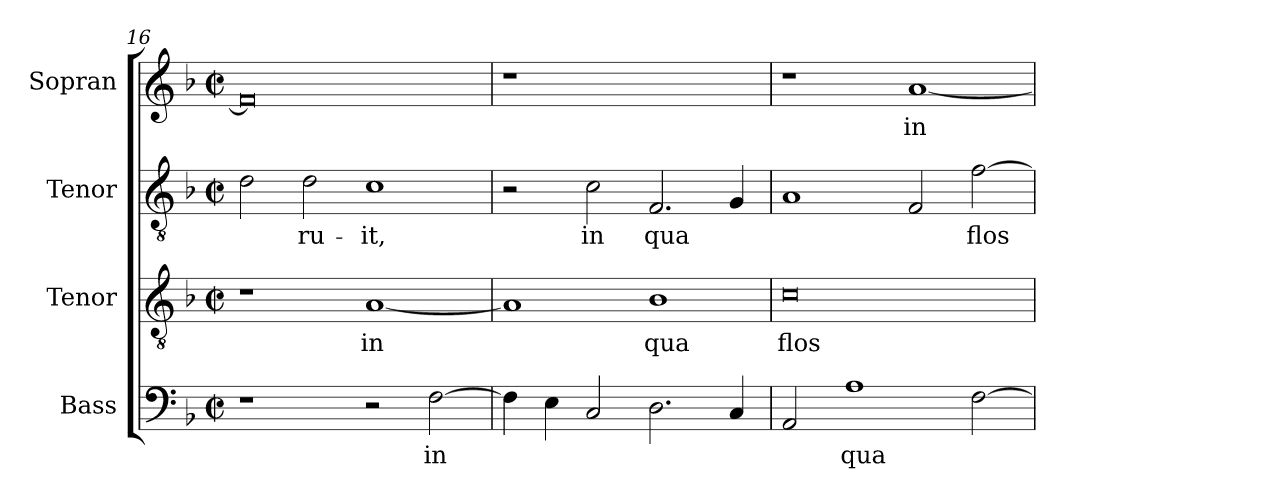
**kern	**text	**kern	**text	**kern	**text	**kern	**text
*part4	*part4	*part3	*part3	*part2	*part2	*part1	*part1
*staff4	*staff4	*staff3	*staff3	*staff2	*staff2	*staff1	*staff1
*I"Bass	*	*I"Tenor	*	*I"Tenor	*	*I"Sopran	*
*	*	*I'Tenor	*	*	*	*	*
*clefF4	*	*clefGv2	*	*clefGv2	*	*clefG2	*
*	*	*ITrd7c12	*	*ITrd7c12	*	*	*
*k[b-]	*	*k[b-]	*	*k[b-]	*	*k[b-]	*
*d:	*	*d:	*	*d:	*	*d:	*
*M2/2	*	*M2/2	*	*M2/2	*	*M2/2	*
*met(c|)	*	*met(c|)	*	*met(c|)	*	*met(c|)	*
=16	=16	=16	=16	=16	=16	=16	=16
1r	.	1r	.	2Di\	.	0fi]	.
!	!	!	!	!	!LO:LY:b:color=#000000	!	!
.	.	.	.	2Di\	-ru-	.	.
!	!	!	!LO:LY:b:color=#000000	!	!	!	!
!	!	!	!	!	!LO:LY:b:color=#000000	!	!
2r	.	[<1AAi	in	1Ci	-it,	.	.
!	!LO:LY:b:color=#000000	!	!	!	!	!	!
[>2Fi\	in	.	.	.	.	.	.
=17	=17	=17	=17	=17	=17	=17	=17
!	!	!	!	!	!	!LO:N:vis=1	!
4Fi\]	.	1AAi]	.	2r	.	1r	.
4Ei\	.	.	.	.	.	.	.
!	!	!	!	!	!LO:LY:b:color=#000000	!	!
2Ci/	.	.	.	2Ci\	in	.	.
!	!	!	!LO:LY:b:color=#000000	!	!	!	!
!	!	!	!	!	!LO:LY:b:color=#000000	!	!
2.Di\	.	1BB-i	qua	2.FFi/	qua	1ryy	.
4Ci/	.	.	.	4GGi/	.	.	.
=18	=18	=18	=18	=18	=18	=18	=18
!	!	!	!LO:LY:b:color=#000000	!	!	!	!
2AAi/	.	0Ci	flos	1AAi	.	1r	.
!	!LO:LY:b:color=#000000	!	!	!	!	!	!
1Ai	qua	.	.	.	.	.	.
!	!	!	!	!	!	!	!LO:LY:b:color=#000000
.	.	.	.	2FFi/	.	[<1ai	in
!	!	!	!	!	!LO:LY:b:color=#000000	!	!
[>2Fi\	.	.	.	[>2Fi\	flos	.	.
=	=	=	=	=	=	=	=
*-	*-	*-	*-	*-	*-	*-	*-
